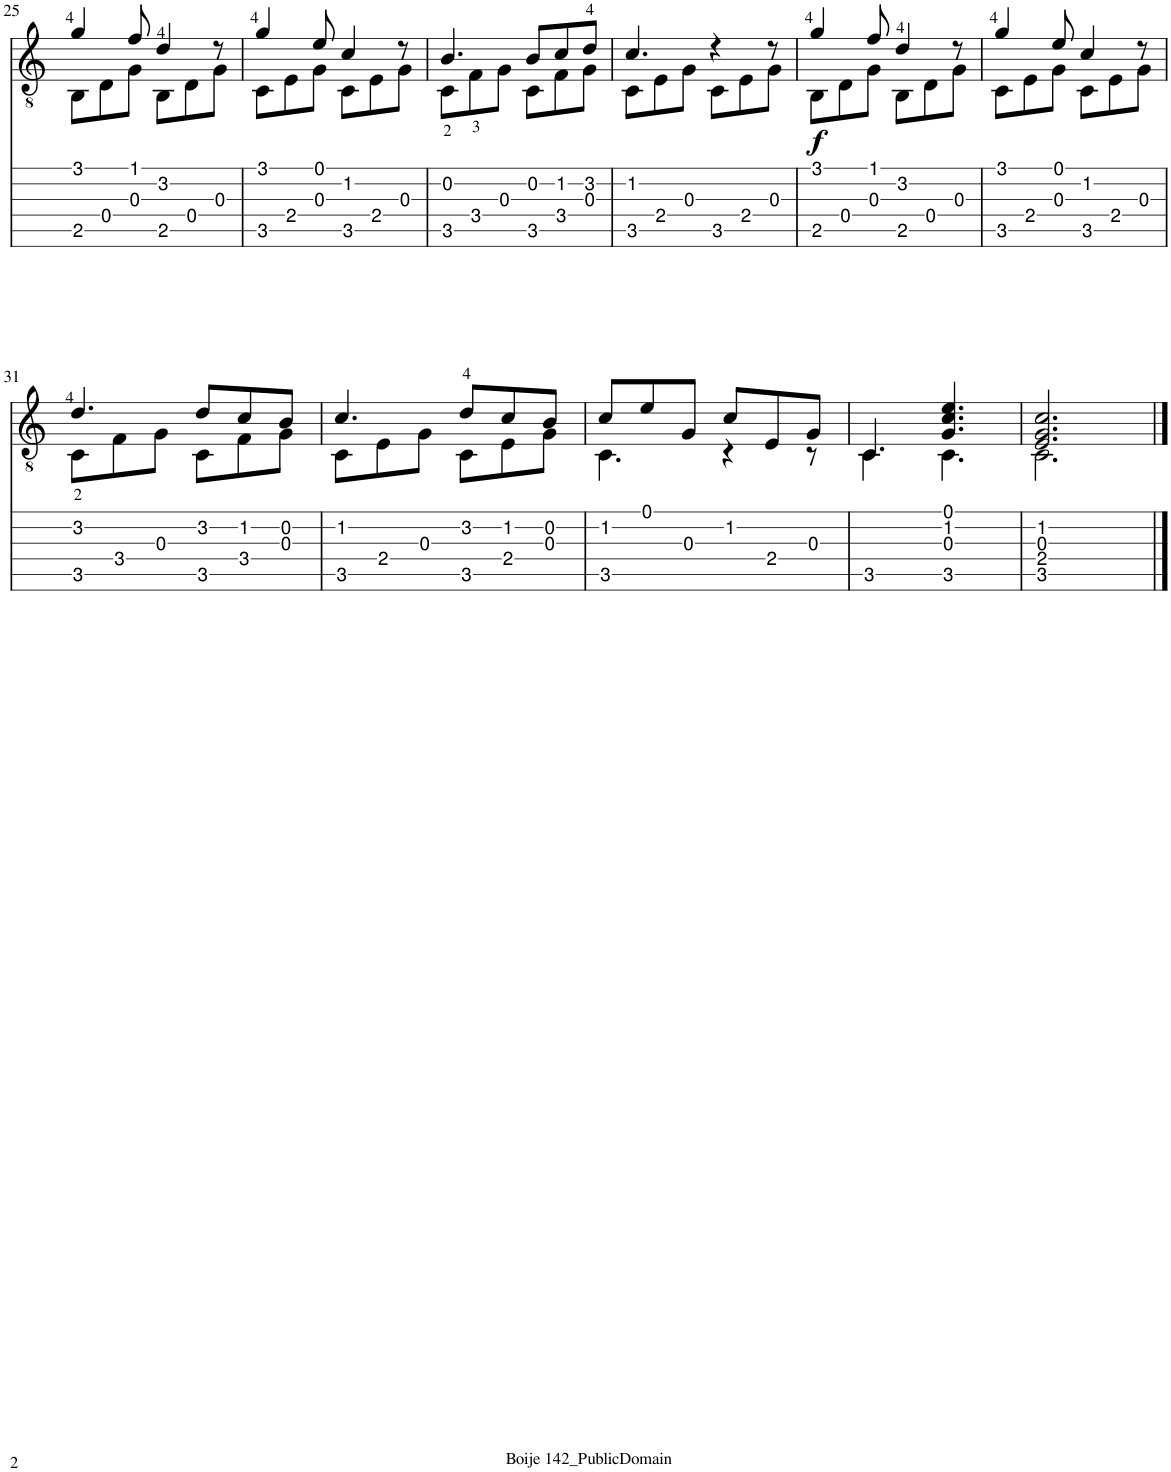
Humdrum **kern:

**kern	**kern	**dynam
*part1	*part1	*part1
*staff2	*staff1	*staff1/2
*I"Guitar	*	*
*I'Guit.	*	*
!!LO:PB:g=z
*	*clefGv2	*
*k[]	*k[]	*
*M6/8	*M6/8	*
=25	=25	=25
*^	*^	*
4g	8BBL	4g/	8BB\L	.
.	8D	.	8D\	.
8f	8GJ	8f/	8G\J	.
4d	8BBL	4d/	8BB\L	.
.	8D	.	8D\	.
8r	8GJ	8r	8G\J	.
=26	=26	=26	=26	=26
4g	8CL	4g/	8C\L	.
.	8E	.	8E\	.
8e	8GJ	8e/	8G\J	.
4c	8CL	4c/	8C\L	.
.	8E	.	8E\	.
8r	8GJ	8r	8G\J	.
=27	=27	=27	=27	=27
4.B	8CL	4.B/	8C\L	.
.	8F	.	8F\	.
.	8GJ	.	8G\J	.
8BL	8CL	8B/L	8C\L	.
8c	8F	8c/	8F\	.
8dJ	8GJ	8d/J	8G\J	.
=28	=28	=28	=28	=28
4.c	8CL	4.c/	8C\L	.
.	8E	.	8E\	.
.	8GJ	.	8G\J	.
4r	8CL	4r	8C\L	.
.	8E	.	8E\	.
8r	8GJ	8r	8G\J	.
=29	=29	=29	=29	=29
!	!	!	!	!LO:DY:b
4g	8BBL	4g/	8BB\L	f
.	8D	.	8D\	.
8f	8GJ	8f/	8G\J	.
4d	8BBL	4d/	8BB\L	.
.	8D	.	8D\	.
8r	8GJ	8r	8G\J	.
=30	=30	=30	=30	=30
4g	8CL	4g/	8C\L	.
.	8E	.	8E\	.
8e	8GJ	8e/	8G\J	.
4c	8CL	4c/	8C\L	.
.	8E	.	8E\	.
8r	8GJ	8r	8G\J	.
!!LO:LB:g=z	!!
=31	=31	=31	=31	=31
4.d	8CL	4.d/	8C\L	.
.	8F	.	8F\	.
.	8GJ	.	8G\J	.
8dL	8CL	8d/L	8C\L	.
8c	8F	8c/	8F\	.
8BJ	8GJ	8B/J	8G\J	.
=32	=32	=32	=32	=32
4.c	8CL	4.c/	8C\L	.
.	8E	.	8E\	.
.	8GJ	.	8G\J	.
8dL	8CL	8d/L	8C\L	.
8c	8E	8c/	8E\	.
8BJ	8GJ	8B/J	8G\J	.
=33	=33	=33	=33	=33
8cL	4.C	8c/L	4.C\	.
8e	.	8e/	.	.
8GJ	.	8G/J	.	.
8cL	4r	8c/L	4r	.
8E	.	8E/	.	.
8GJ	8r	8G/J	8r	.
=34	=34	=34	=34	=34
4.C	4.C	4.C/	4.C\	.
4.G 4.c 4.e	4.C	4.G/ 4.c/ 4.e/	4.C\	.
=35	=35	=35	=35	=35
2.E 2.G 2.c	2.C	2.E/ 2.G/ 2.c/	2.C\	.
*v	*v	*	*	*
*	*v	*v	*
==	==	==
*-	*-	*-
